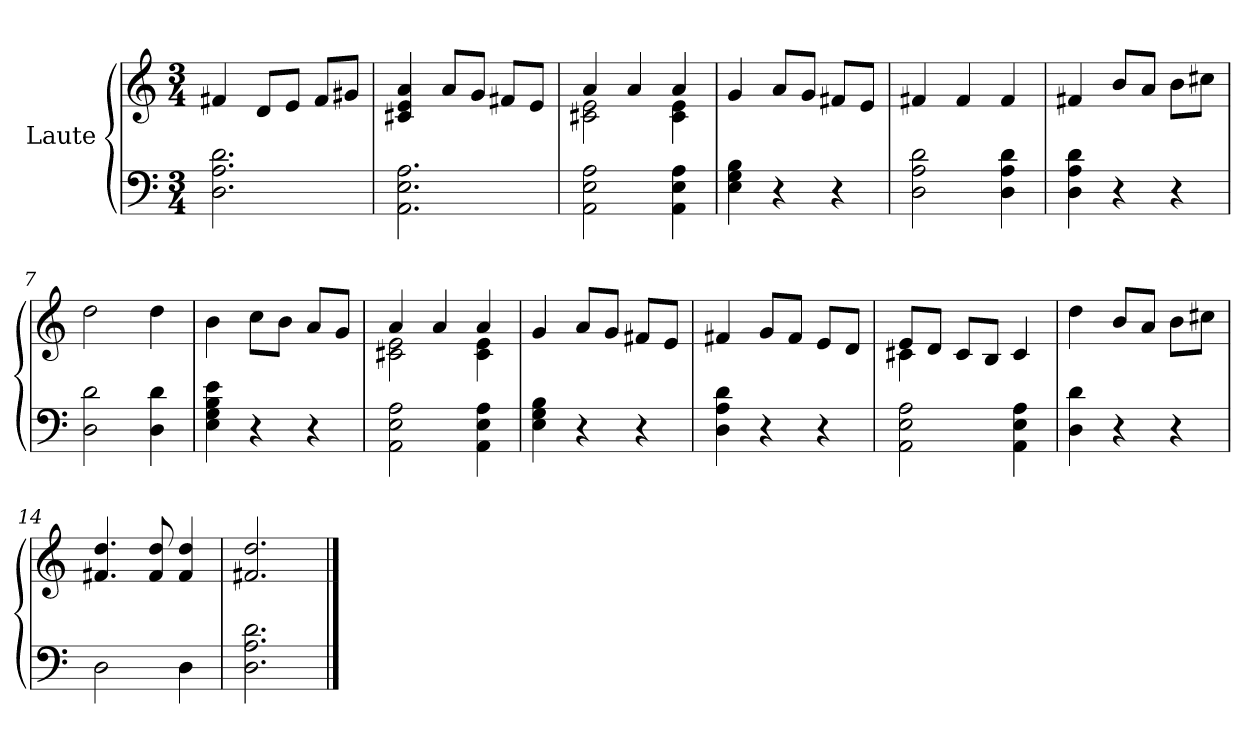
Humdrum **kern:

**kern	**kern
*part1	*part1
*staff2	*staff1
*I"Laute	*
*clefF4	*clefG2
*k[]	*k[]
*M3/4	*M3/4
=1	=1
2.D\ 2.A\ 2.d\	4f#X/
.	8d/L
.	8e/J
.	8f#/L
.	8g#X/J
=2	=2
2.AA\ 2.E\ 2.A\	4c#X/ 4e/ 4a/
.	8a/L
.	8g/J
.	8f#X/L
.	8e/J
=3	=3
*	*^
2AA\ 2E\ 2A\	4a/	2c#X\ 2e\
.	4a/	.
4AA\ 4E\ 4A\	4a/	4c#\ 4e\
*	*v	*v
=4	=4
4E\ 4G\ 4B\	4g/
4r	8a/L
.	8g/J
4r	8f#X/L
.	8e/J
!!LO:LB:g=z
=5	=5
2D\ 2A\ 2d\	4f#X/
.	4f#/
4D\ 4A\ 4d\	4f#/
=6	=6
4D\ 4A\ 4d\	4f#X/
4r	8b/L
.	8a/J
4r	8b\L
.	8cc#X\J
=7	=7
2D\ 2d\	2dd\
4D\ 4d\	4dd\
=8	=8
4E\ 4G\ 4B\ 4e\	4b\
4r	8cc\L
.	8b\J
4r	8a/L
.	8g/J
=9	=9
*	*^
2AA\ 2E\ 2A\	4a/	2c#X\ 2e\
.	4a/	.
4AA\ 4E\ 4A\	4a/	4c#\ 4e\
*	*v	*v
=10	=10
4E\ 4G\ 4B\	4g/
4r	8a/L
.	8g/J
4r	8f#X/L
.	8e/J
!!LO:LB:g=z
=11	=11
4D\ 4A\ 4d\	4f#X/
4r	8g/L
.	8f#/J
4r	8e/L
.	8d/J
=12	=12
*	*^
2AA\ 2E\ 2A\	8e/L	4c#X\
.	8d/J	.
.	8c#/L	2ryy
.	8B/J	.
4AA\ 4E\ 4A\	4c#/	.
*	*v	*v
=13	=13
4D\ 4d\	4dd\
4r	8b/L
.	8a/J
4r	8b\L
.	8cc#X\J
=14	=14
2D\	4.f#X/ 4.dd/
.	8f#/ 8dd/
4D\	4f#/ 4dd/
=15	=15
2.D\ 2.A\ 2.d\	2.f#X/ 2.dd/
==	==
*-	*-
